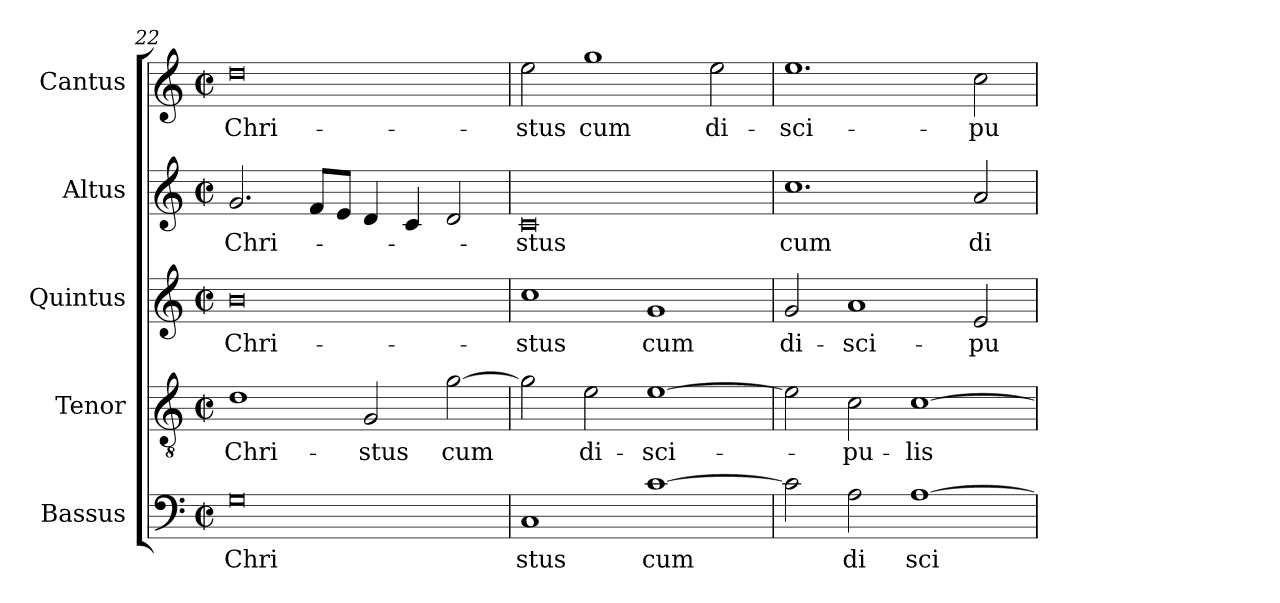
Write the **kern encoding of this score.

**kern	**text	**kern	**text	**kern	**text	**kern	**text	**kern	**text
*part5	*part5	*part4	*part4	*part3	*part3	*part2	*part2	*part1	*part1
*staff5	*staff5	*staff4	*staff4	*staff3	*staff3	*staff2	*staff2	*staff1	*staff1
*I"Bassus	*	*I"Tenor	*	*I"Quintus	*	*I"Altus	*	*I"Cantus	*
*clefF4	*	*clefGv2	*	*clefG2	*	*clefG2	*	*clefG2	*
*M2/2	*	*M2/2	*	*M2/2	*	*M2/2	*	*M2/2	*
*met(c|)	*	*met(c|)	*	*met(c|)	*	*met(c|)	*	*met(c|)	*
=22	=22	=22	=22	=22	=22	=22	=22	=22	=22
!	!LO:LY:b:cj	!	!LO:LY:b:cj	!	!LO:LY:b:cj	!	!LO:LY:b	!	!LO:LY:b:cj
0G	Chri	1d	Chri-	0b	Chri-	2.g/	Chri-	0dd	Chri-
.	.	.	.	.	.	8f/L	.	.	.
.	.	.	.	.	.	8e/J	.	.	.
!	!	!	!LO:LY:b:cj	!	!	!	!	!	!
.	.	2G/	-stus	.	.	4d/	.	.	.
.	.	.	.	.	.	4c/	.	.	.
!	!	!	!LO:LY:b	!	!	!	!	!	!
.	.	[>2g\	cum	.	.	2d/	.	.	.
=23	=23	=23	=23	=23	=23	=23	=23	=23	=23
!	!LO:LY:b:cj	!	!	!	!LO:LY:b:cj	!	!LO:LY:b:cj	!	!LO:LY:b:cj
1C	stus	2g\]	.	1cc	-stus	0c	-stus	2ee\	-stus
!	!	!	!LO:LY:b:cj	!	!	!	!	!	!LO:LY:b:cj
.	.	2e\	di-	.	.	.	.	1gg	cum
!	!LO:LY:b	!	!LO:LY:b:cj	!	!LO:LY:b:cj	!	!	!	!
[>1c	cum	[>1e	-sci-	1g	cum	.	.	.	.
!	!	!	!	!	!	!	!	!	!LO:LY:b:cj
.	.	.	.	.	.	.	.	2ee\	di-
=24	=24	=24	=24	=24	=24	=24	=24	=24	=24
!	!	!	!	!	!LO:LY:b:cj	!	!LO:LY:b:cj	!	!LO:LY:b:cj
2c\]	.	2e\]	.	2g/	di-	1.cc	cum	1.ee	-sci-
!	!LO:LY:b:cj	!	!LO:LY:b:cj	!	!LO:LY:b:cj	!	!	!	!
2A\	di	2c\	-pu-	1a	-sci-	.	.	.	.
!	!LO:LY:b:cj	!	!LO:LY:b:cj	!	!	!	!	!	!
[>1A	sci	[<1c	-lis	.	.	.	.	.	.
!	!	!	!	!	!LO:LY:b:cj	!	!LO:LY:b:cj	!	!LO:LY:b:cj
.	.	.	.	2e/	-pu-	2a/	di-	2cc\	-pu-
=	=	=	=	=	=	=	=	=	=
*-	*-	*-	*-	*-	*-	*-	*-	*-	*-
